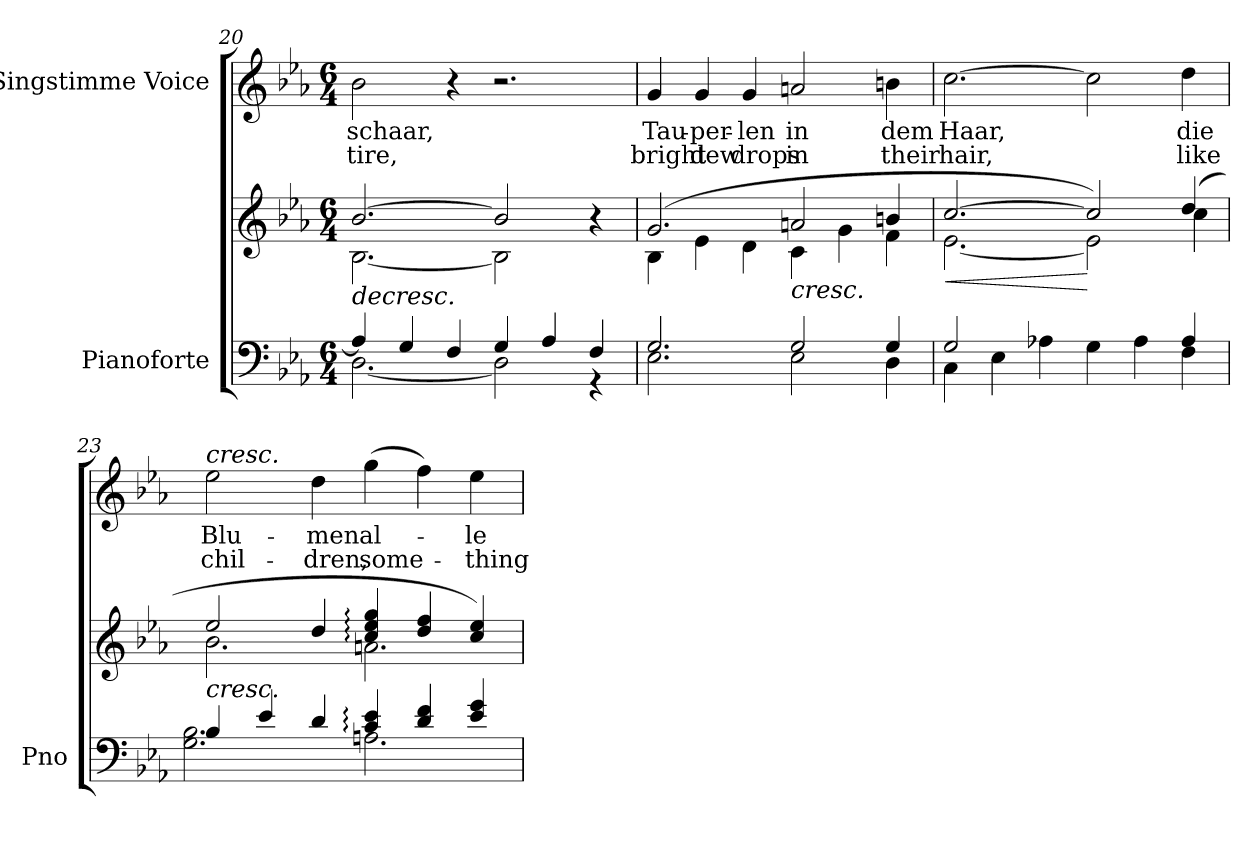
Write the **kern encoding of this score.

**kern	**kern	**dynam	**kern	**text	**text
*part2	*part2	*part2	*part1	*part1	*part1
*staff3	*staff2	*staff2/3	*staff1	*staff1	*staff1
*I"Pianoforte	*	*	*I"Singstimme Voice	*	*
*I'Pno	*	*	*	*	*
*clefF4	*clefG2	*	*clefG2	*	*
*k[b-e-a-]	*k[b-e-a-]	*	*k[b-e-a-]	*	*
*M6/4	*M6/4	*	*M6/4	*	*
=20	=20	=20	=20	=20	=20
*^	*	*	*	*	*
!	!	!	!LO:HP:b	!	!LO:LY:b	!LO:LY:b
*	*	*^	*	*	*	*
4A-/]	[2.D\	[2.b-/	[2.B-\	>	2b-\	-schaar,	-tire,
4G/	.	.	.	.	.	.	.
4F/	.	.	.	.	4r	.	.
4G/	2D\]	2b-/]	2B-\]	.	2.r	.	.
4A-/	.	.	.	.	.	.	.
4F/	4r	4r	4ryy	.	.	.	.
=21	=21	=21	=21	=21	=21	=21	=21
!	!	!	!	!	!	!LO:LY:b	!LO:LY:b
2.G/	2.E-\	(>2.g/	4B-\	.	4g/	Tau-	bright
!	!	!	!	!	!	!LO:LY:b	!LO:LY:b
.	.	.	4e-\	.	4g/	-per-	dew
!	!	!	!	!	!	!LO:LY:b	!LO:LY:b
.	.	.	4d\	.	4g/	-len	drops
!	!	!	!	!LO:HP:b	!	!LO:LY:b	!LO:LY:b
2G/	2E-\	2an/	4c\	<	2an/	in	in
.	.	.	4g\	.	.	.	.
!	!	!	!	!	!	!LO:LY:b	!LO:LY:b
4G/	4D\	4bn/	4f\	.	4bn\	dem	their
*v	*v	*	*	*	*	*	*
*	*v	*v	*	*	*	*
.	.	]	.	.	.
=22	=22	=22	=22	=22	=22
*^	*	*	*	*	*
!	!	!	!LO:HP:b	!	!LO:LY:b	!LO:LY:b
*	*	*^	*	*	*	*
4C\	2G/	[2.cc/	[2.e-\	<	[2.cc\	Haar,	hair,
4E-\	.	.	.	.	.	.	.
4A-X\	2.ryy	.	.	.	.	.	.
4G\	.	2cc/])	2e-\]	[	2cc\]	.	.
4A-\	.	.	.	.	.	.	.
!	!	!	!	!	!	!LO:LY:b	!LO:LY:b
4F\	4A-/	(>4dd/	4cc\	[	4dd\	die	like
=23	=23	=23	=23	=23	=23	=23	=23
!	!	!	!	!	!LO:TX:a:i:t=cresc.	!	!
!	!	!LO:TX:b:i:t=cresc.	!	!	!	!	!
!	!	!	!	!	!	!LO:LY:b	!LO:LY:b
4B-/	2.G\ 2.B-\	2ee-/	2.b-\	.	2ee-\	Blu-	chil-
4e-/	.	.	.	.	.	.	.
!	!	!	!	!	!	!LO:LY:b	!LO:LY:b
4d/	.	4dd/	.	.	4dd\	-men	-dren,
!	!	!	!	!	!	!LO:LY:b	!LO:LY:b
4c/: 4e-/:	2.An\	4cc/: 4ee-/: 4gg/:	2.an\	.	(>4gg\	al-	some-
4d/ 4f/	.	4dd/ 4ff/	.	.	4ff\)	.	.
!	!	!	!	!	!	!LO:LY:b	!LO:LY:b
4e-/ 4g/	.	4cc/ 4ee-/)	.	.	4ee-\	-le	-thing
*v	*v	*	*	*	*	*	*
*	*v	*v	*	*	*	*
=	=	=	=	=	=
*-	*-	*-	*-	*-	*-
